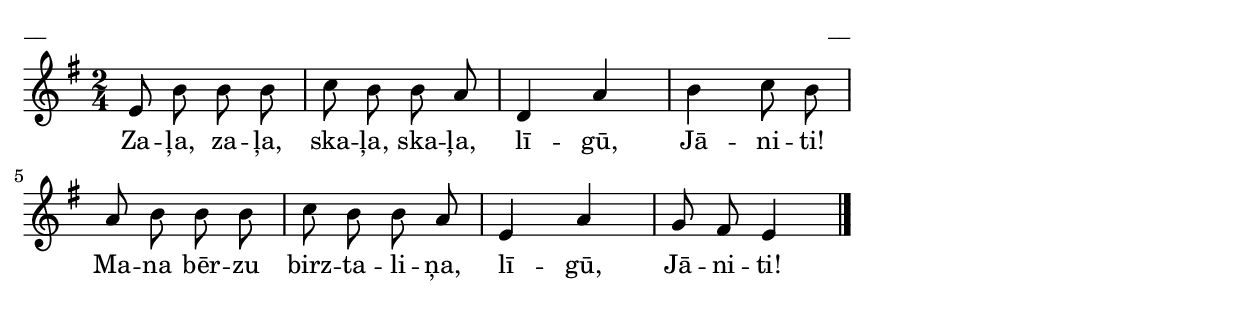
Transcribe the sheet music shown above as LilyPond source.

\version "2.13.16"
%\header {
%    title = "Zaļa, zaļa, skaļa, skaļa"
%}
\paper {
line-width = 14\cm
left-margin = 0.4\cm
between-system-padding = 0.1\cm
between-system-space = 0.1\cm
}
\layout {
indent = #0
ragged-last = ##f
}


voiceA = \relative c' {
\clef "treble"
\key e \minor
\time 2/4
e8 b' b b | c8 b b a | d,4 a' | b4 c8 b | 
a8 b b b | c8 b b a | e4 a | g8 fis e4
\bar "|."
} 

lyricA = \lyricmode {
Za -- ļa, za -- ļa, ska -- ļa, ska -- ļa, lī -- gū, Jā -- ni -- ti!
Ma -- na bēr -- zu birz -- ta -- li -- ņa, lī -- gū, Jā -- ni -- ti!
}

fullScore = <<
\new Staff {
<<
\new Voice = "voiceA" { \oneVoice \autoBeamOff \voiceA }
\lyricsto "voiceA" \new Lyrics \lyricA
>>
}
>>

\score {
\fullScore
\header { piece = "__" opus = "__" }
}
\markup { \with-color #(x11-color 'white) \sans \smaller "__" }
\score {
\unfoldRepeats
\fullScore
\midi {
\context { \Staff \remove "Staff_performer" }
\context { \Voice \consists "Staff_performer" }
}
}



